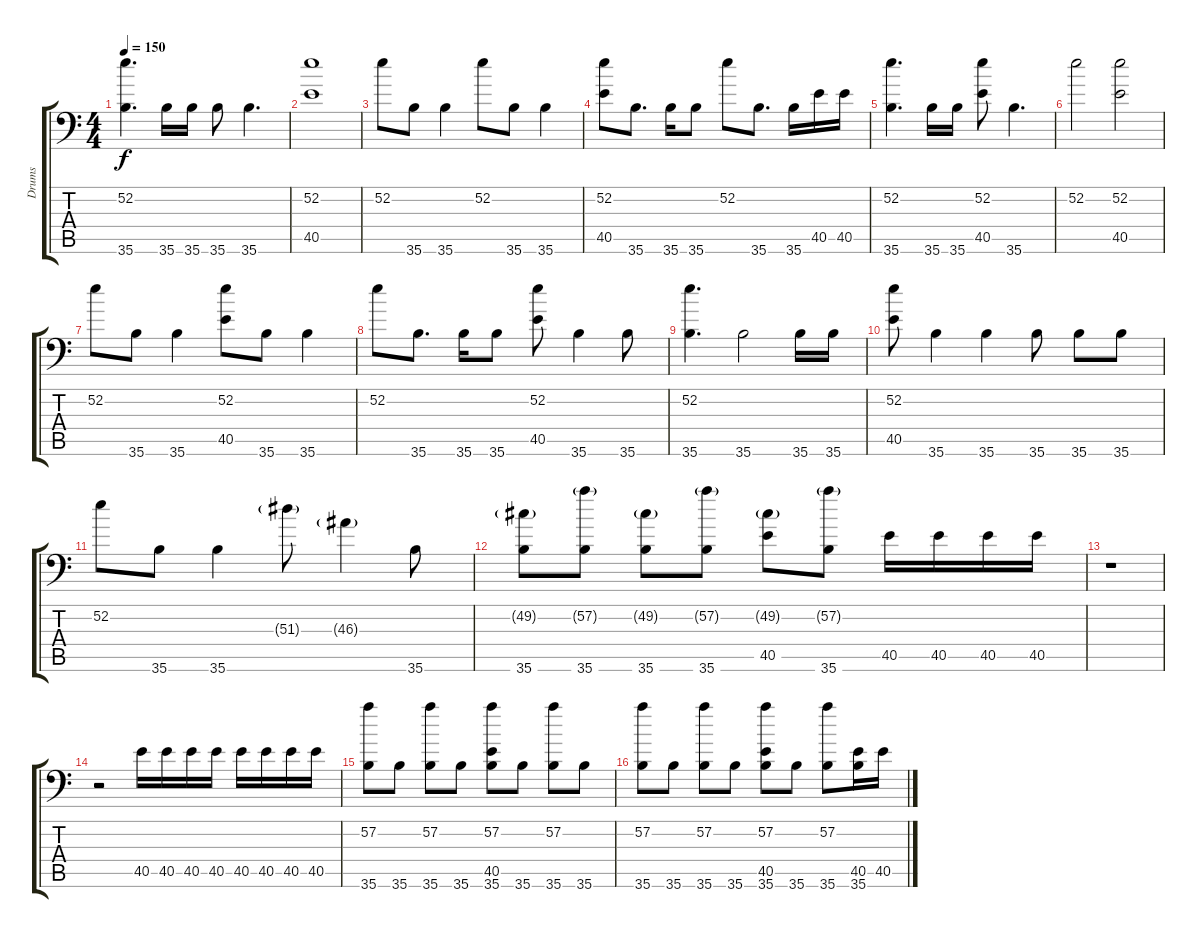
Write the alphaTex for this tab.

\track ("Drums" "Drums") {instrument acousticgrandpiano}
\staff {score tabs}
\tuning (C-1 C-1 C-1 C-1 C-1 C-1) {hide}
\ts (4 4)
\tempo 150
\clef f4
\ks c
(52.2 35.6).4{d dy f} 35.6.16 35.6.16 35.6.8 35.6.4{d} |
(52.2 40.5).1 |
52.2.8 35.6.8 35.6.4 52.2.8 35.6.8 35.6.4 |
(52.2 40.5).8 35.6.8{d} 35.6.16 35.6.8 52.2.8 35.6.8{d} 35.6.16 40.5.16 40.5.16 |
(52.2 35.6).4{d} 35.6.16 35.6.16 (52.2 40.5).8 35.6.4{d} |
52.2.2 (52.2 40.5).2 |
52.2.8 35.6.8 35.6.4 (52.2 40.5).8 35.6.8 35.6.4 |
52.2.8 35.6.8{d} 35.6.16 35.6.8 (52.2 40.5).8 35.6.4 35.6.8 |
(52.2 35.6).4{d} 35.6.2 35.6.16 35.6.16 |
(52.2 40.5).8 35.6.4 35.6.4 35.6.8 35.6.8 35.6.8 |
52.2.8 35.6.8 35.6.4 51.3{g}.8 46.3{g}.4 35.6.8 |
(49.2{g} 35.6).8 (57.2{g} 35.6).8 (49.2{g} 35.6).8 (57.2{g} 35.6).8 (49.2{g} 40.5).8 (57.2{g} 35.6).8 40.5.16 40.5.16 40.5.16 40.5.16 |
r.1 |
r.2 40.5.16 40.5.16 40.5.16 40.5.16 40.5.16 40.5.16 40.5.16 40.5.16 |
(57.2 35.6).8 35.6.8 (57.2 35.6).8 35.6.8 (57.2 40.5 35.6).8 35.6.8 (57.2 35.6).8 35.6.8 |
(57.2 35.6).8 35.6.8 (57.2 35.6).8 35.6.8 (57.2 40.5 35.6).8 35.6.8 (57.2 35.6).8 (40.5 35.6).16 40.5.16
